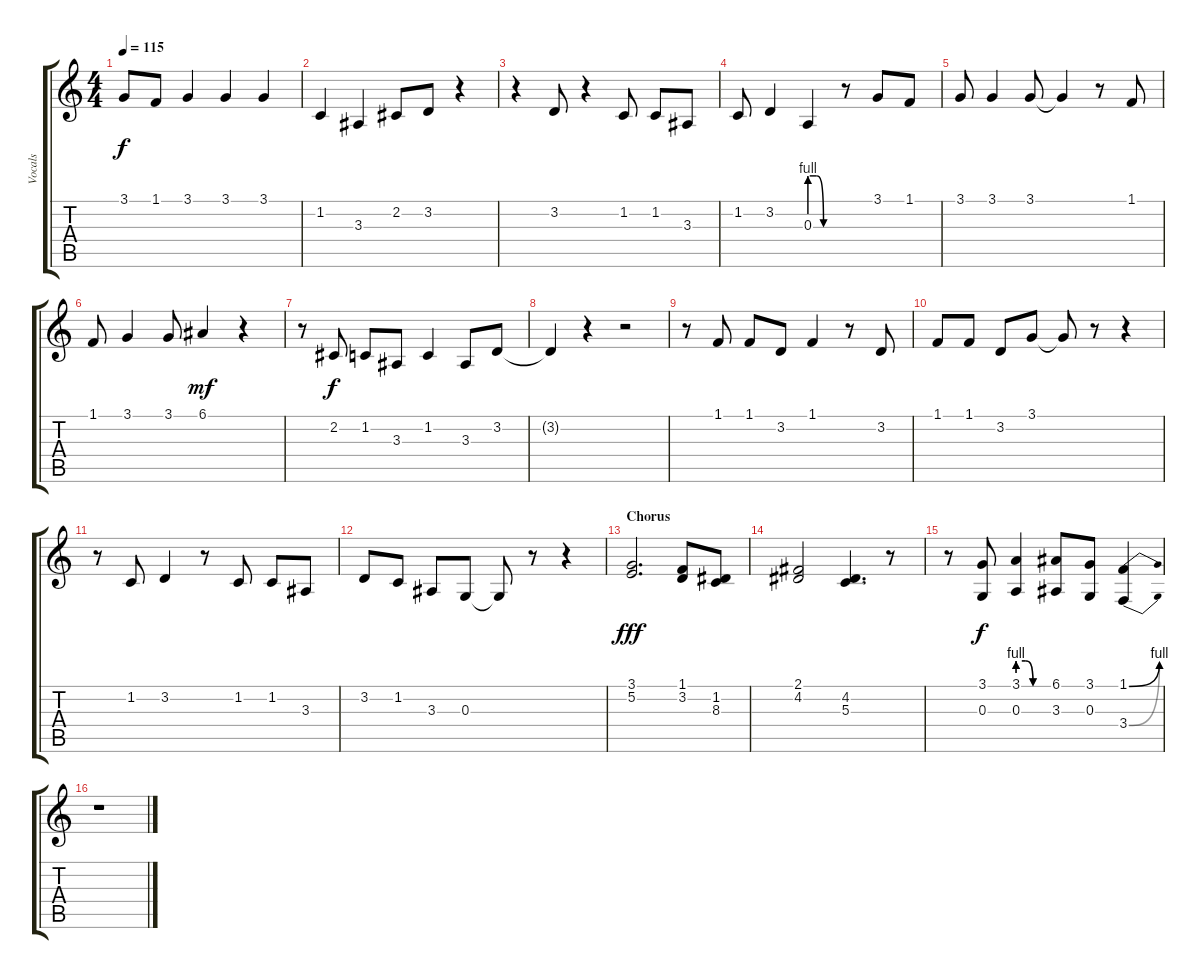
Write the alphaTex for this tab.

\track ("Vocals" "Vocals") {instrument lead2sawtooth}
\staff {score tabs}
\tuning (E4 B3 G3 D3 A2 E2) {hide}
\ts (4 4)
\tempo 115
\clef g2
\ks c
3.1.8{dy f} 1.1.8 3.1.4 3.1.4 3.1.4 |
1.2.4 3.3.4 2.2.8 3.2.8 r.4 |
r.4 3.2.8 r.4 1.2.8 1.2.8 3.3.8 |
1.2.8 3.2.4 0.3{be (custom 0 4 15 4 30 0 60 0)}.4 r.8 3.1.8 1.1.8 |
3.1.8 3.1.4 3.1.8 3.1{t}.4 r.8 1.1.8 |
1.1.8 3.1.4 3.1.8 6.1.4{dy mf} r.4 |
r.8 2.2.8{dy f} 1.2.8 3.3.8 1.2.4 3.3.8 3.2.8 |
3.2{t}.4 r.4 r.2 |
r.8 1.1.8 1.1.8 3.2.8 1.1.4 r.8 3.2.8 |
1.1.8 1.1.8 3.2.8 3.1.8 3.1{t}.8 r.8 r.4 |
r.8 1.2.8 3.2.4 r.8 1.2.8 1.2.8 3.3.8 |
3.2.8 1.2.8 3.3.8 0.3.8 0.3{t}.8 r.8 r.4 |
\section ("" "Chorus")
(3.1 5.2).2{d dy fff} (1.1 3.2).8 (1.2 8.3).8 |
(2.1 4.2).2 (4.2 5.3).4{d} r.8 |
r.8 (3.1 0.3).8{dy f} (3.1{be (custom 0 4 15 4 30 0 60 0)} 0.3{be (custom 0 4 15 4 30 0 60 0)}).4 (6.1 3.3).8 (3.1 0.3).8 (1.1{be (bend 0 0 60 4)} 3.4{be (bend 0 0 60 4)}).4 |
r.1
